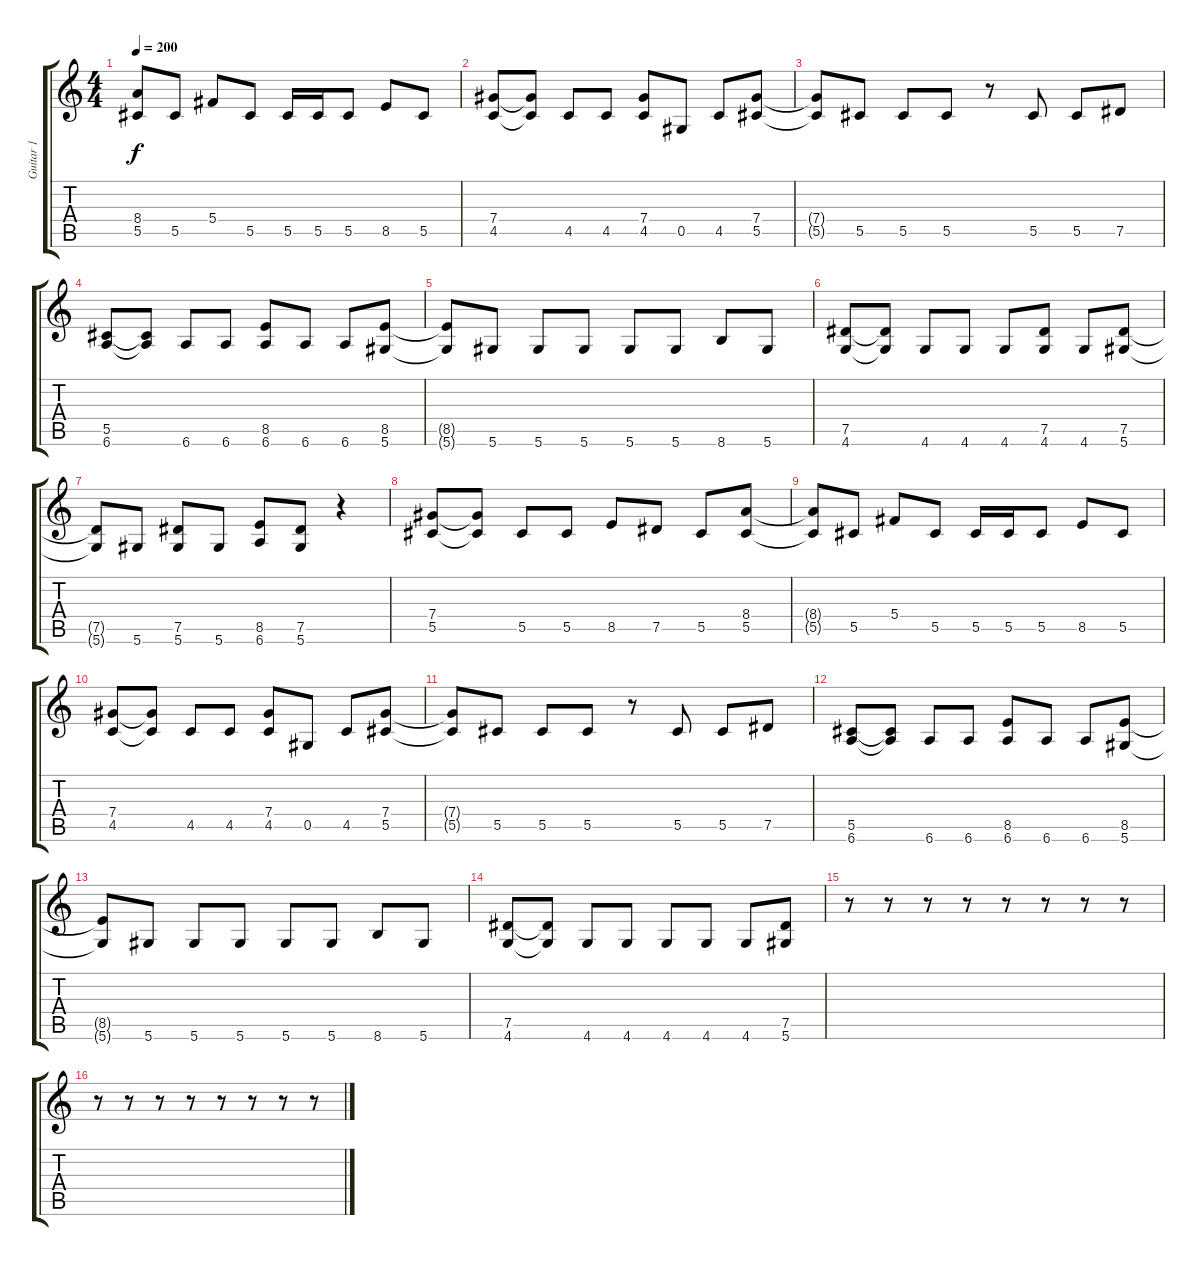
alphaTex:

\track ("Guitar 1" "Guitar 1") {instrument distortionguitar}
\staff {score tabs}
\tuning (Eb4 Bb3 Gb3 Db3 Ab2 Eb2) {hide}
\ts (4 4)
\tempo 200
\clef g2
\ks c
(8.4{t} 5.5{t}).8{dy f} 5.5.8 5.4.8 5.5.8 5.5.16 5.5.16 5.5.8 8.5.8 5.5.8 |
(7.4 4.5).8 (7.4{t} 4.5{t}).8 4.5.8 4.5.8 (7.4 4.5).8 0.5.8 4.5.8 (7.4 5.5).8 |
(7.4{t} 5.5{t}).8 5.5.8 5.5.8 5.5.8 r.8 5.5.8 5.5.8 7.5.8 |
(5.5 6.6).8 (5.5{t} 6.6{t}).8 6.6.8 6.6.8 (8.5 6.6).8 6.6.8 6.6.8 (8.5 5.6).8 |
(8.5{t} 5.6{t}).8 5.6.8 5.6.8 5.6.8 5.6.8 5.6.8 8.6.8 5.6.8 |
(7.5 4.6).8 (7.5{t} 4.6{t}).8 4.6.8 4.6.8 4.6.8 (7.5 4.6).8 4.6.8 (7.5 5.6).8 |
(7.5{t} 5.6{t}).8 5.6.8 (7.5 5.6).8 5.6.8 (8.5 6.6).8 (7.5 5.6).8 r.4 |
(7.4 5.5).8 (7.4{t} 5.5{t}).8 5.5.8 5.5.8 8.5.8 7.5.8 5.5.8 (8.4 5.5).8 |
(8.4{t} 5.5{t}).8 5.5.8 5.4.8 5.5.8 5.5.16 5.5.16 5.5.8 8.5.8 5.5.8 |
(7.4 4.5).8 (7.4{t} 4.5{t}).8 4.5.8 4.5.8 (7.4 4.5).8 0.5.8 4.5.8 (7.4 5.5).8 |
(7.4{t} 5.5{t}).8 5.5.8 5.5.8 5.5.8 r.8 5.5.8 5.5.8 7.5.8 |
(5.5 6.6).8 (5.5{t} 6.6{t}).8 6.6.8 6.6.8 (8.5 6.6).8 6.6.8 6.6.8 (8.5 5.6).8 |
(8.5{t} 5.6{t}).8 5.6.8 5.6.8 5.6.8 5.6.8 5.6.8 8.6.8 5.6.8 |
(7.5 4.6).8 (7.5{t} 4.6{t}).8 4.6.8 4.6.8 4.6.8 4.6.8 4.6.8 (7.5 5.6).8 |
r.8 r.8 r.8 r.8 r.8 r.8 r.8 r.8 |
r.8 r.8 r.8 r.8 r.8 r.8 r.8 r.8
